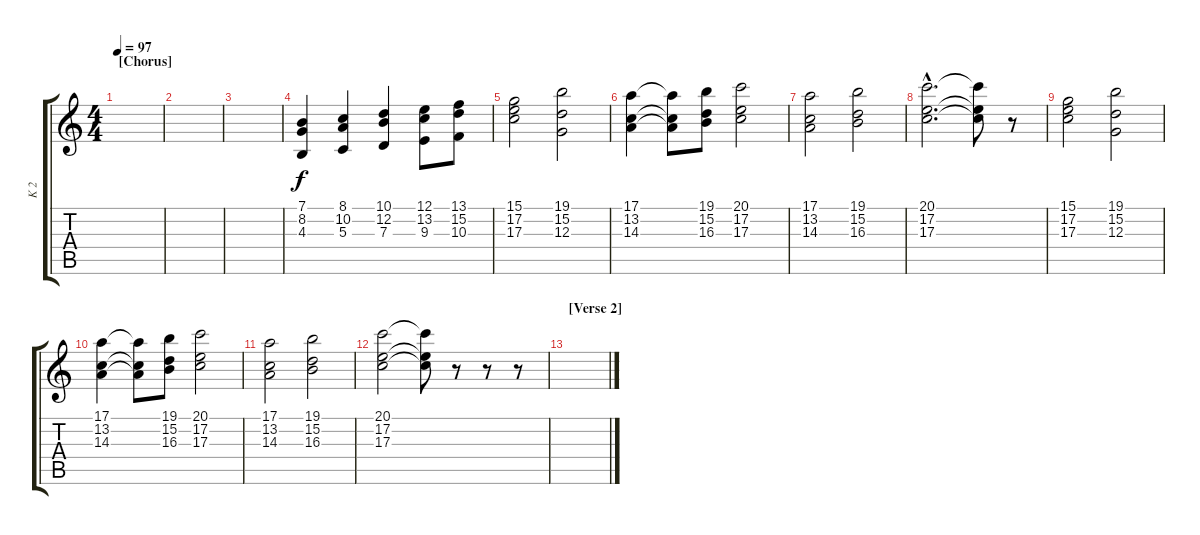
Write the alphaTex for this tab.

\track ("K 2" "K 2") {instrument brasssection}
\staff {score tabs}
\tuning (E4 B3 G3 D3 A2 E2) {hide}
\ts (4 4)
\section ("" "[Chorus]")
\tempo 97
\clef g2
\ks c
|
|
|
(7.1 8.2 4.3).4 (8.1 10.2 5.3).4 (10.1 12.2 7.3).4 (12.1 13.2 9.3).8 (13.1 15.2 10.3).8 |
(15.1 17.2 17.3).2 (19.1 15.2 12.3).2 |
(17.1 13.2 14.3).4 (17.1{t} 13.2{t} 14.3{t}).8 (19.1 15.2 16.3).8 (20.1 17.2 17.3).2 |
(17.1 13.2 14.3).2 (19.1 15.2 16.3).2 |
(20.1{hac} 17.2{hac} 17.3{hac}).2{d} (20.1{t} 17.2{t} 17.3{t}).8 r.8 |
\section ("" "")
(15.1 17.2 17.3).2 (19.1 15.2 12.3).2 |
(17.1 13.2 14.3).4 (17.1{t} 13.2{t} 14.3{t}).8 (19.1 15.2 16.3).8 (20.1 17.2 17.3).2 |
(17.1 13.2 14.3).2 (19.1 15.2 16.3).2 |
(20.1 17.2 17.3).2 (20.1{t} 17.2{t} 17.3{t}).8 r.8 r.8 r.8 |
\section ("" "[Verse 2]")
